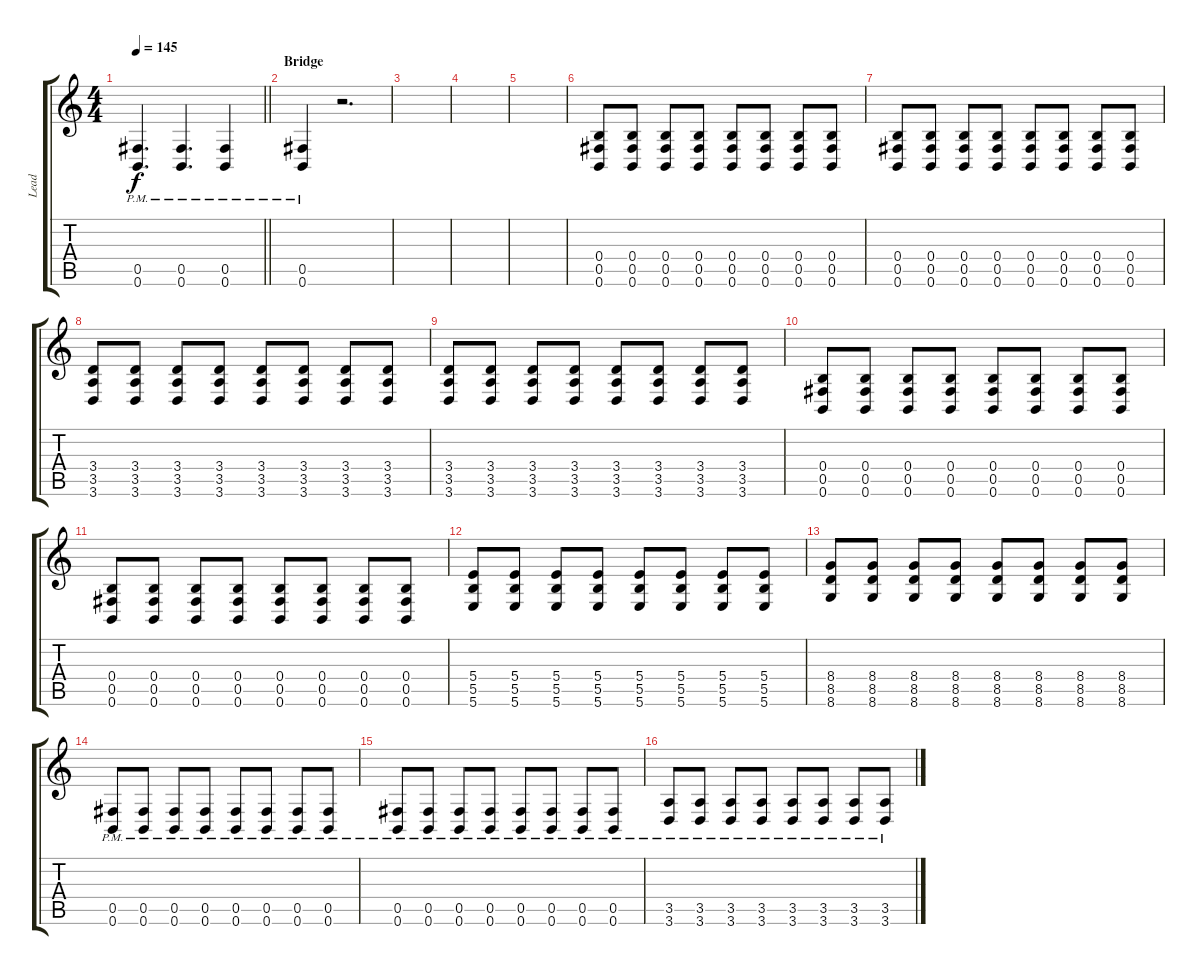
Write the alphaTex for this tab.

\track ("Lead" "Lead") {instrument distortionguitar}
\staff {score tabs}
\tuning (Db4 Ab3 E3 B2 Gb2 B1) {hide}
\ts (4 4)
\tempo 145
\clef g2
\barLineRight lightlight
\ks c
(0.5{pm} 0.6{pm}).4{d dy f} (0.5{pm} 0.6{pm}).4{d} (0.5{pm} 0.6{pm}).4 |
\section ("" "Bridge")
(0.5{pm} 0.6{pm}).4 r.2{d} |
|
|
|
(0.4 0.5 0.6).8 (0.4 0.5 0.6).8 (0.4 0.5 0.6).8 (0.4 0.5 0.6).8 (0.4 0.5 0.6).8 (0.4 0.5 0.6).8 (0.4 0.5 0.6).8 (0.4 0.5 0.6).8 |
(0.4 0.5 0.6).8 (0.4 0.5 0.6).8 (0.4 0.5 0.6).8 (0.4 0.5 0.6).8 (0.4 0.5 0.6).8 (0.4 0.5 0.6).8 (0.4 0.5 0.6).8 (0.4 0.5 0.6).8 |
(3.4 3.5 3.6).8 (3.4 3.5 3.6).8 (3.4 3.5 3.6).8 (3.4 3.5 3.6).8 (3.4 3.5 3.6).8 (3.4 3.5 3.6).8 (3.4 3.5 3.6).8 (3.4 3.5 3.6).8 |
(3.4 3.5 3.6).8 (3.4 3.5 3.6).8 (3.4 3.5 3.6).8 (3.4 3.5 3.6).8 (3.4 3.5 3.6).8 (3.4 3.5 3.6).8 (3.4 3.5 3.6).8 (3.4 3.5 3.6).8 |
(0.4 0.5 0.6).8 (0.4 0.5 0.6).8 (0.4 0.5 0.6).8 (0.4 0.5 0.6).8 (0.4 0.5 0.6).8 (0.4 0.5 0.6).8 (0.4 0.5 0.6).8 (0.4 0.5 0.6).8 |
(0.4 0.5 0.6).8 (0.4 0.5 0.6).8 (0.4 0.5 0.6).8 (0.4 0.5 0.6).8 (0.4 0.5 0.6).8 (0.4 0.5 0.6).8 (0.4 0.5 0.6).8 (0.4 0.5 0.6).8 |
(5.4 5.5 5.6).8 (5.4 5.5 5.6).8 (5.4 5.5 5.6).8 (5.4 5.5 5.6).8 (5.4 5.5 5.6).8 (5.4 5.5 5.6).8 (5.4 5.5 5.6).8 (5.4 5.5 5.6).8 |
(8.4 8.5 8.6).8 (8.4 8.5 8.6).8 (8.4 8.5 8.6).8 (8.4 8.5 8.6).8 (8.4 8.5 8.6).8 (8.4 8.5 8.6).8 (8.4 8.5 8.6).8 (8.4 8.5 8.6).8 |
(0.5{pm} 0.6{pm}).8 (0.5{pm} 0.6{pm}).8 (0.5{pm} 0.6{pm}).8 (0.5{pm} 0.6{pm}).8 (0.5{pm} 0.6{pm}).8 (0.5{pm} 0.6{pm}).8 (0.5{pm} 0.6{pm}).8 (0.5{pm} 0.6{pm}).8 |
(0.5{pm} 0.6{pm}).8 (0.5{pm} 0.6{pm}).8 (0.5{pm} 0.6{pm}).8 (0.5{pm} 0.6{pm}).8 (0.5{pm} 0.6{pm}).8 (0.5{pm} 0.6{pm}).8 (0.5{pm} 0.6{pm}).8 (0.5{pm} 0.6{pm}).8 |
(3.5{pm} 3.6{pm}).8 (3.5{pm} 3.6{pm}).8 (3.5{pm} 3.6{pm}).8 (3.5{pm} 3.6{pm}).8 (3.5{pm} 3.6{pm}).8 (3.5{pm} 3.6{pm}).8 (3.5{pm} 3.6{pm}).8 (3.5{pm} 3.6{pm}).8
